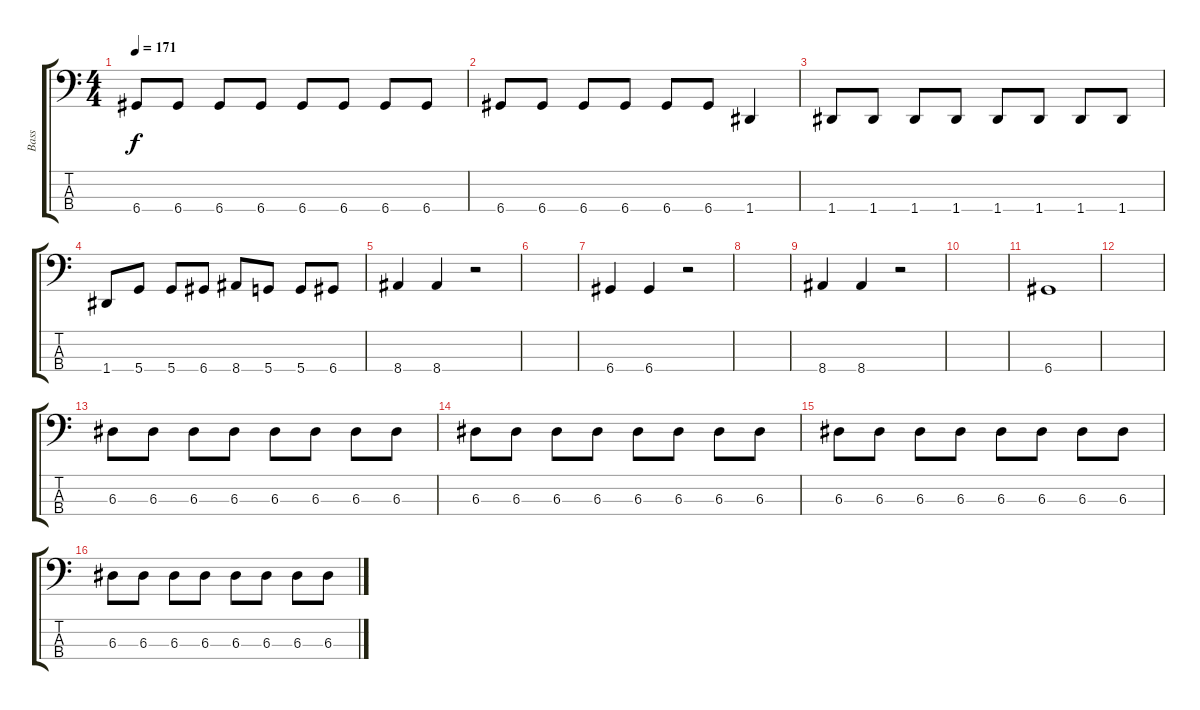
\track ("Bass" "Bass") {instrument electricbassfinger}
\staff {score tabs}
\tuning (G2 D2 A1 D1) {hide}
\ts (4 4)
\tempo 171
\clef f4
\ks c
6.4.8{dy f} 6.4.8 6.4.8 6.4.8 6.4.8 6.4.8 6.4.8 6.4.8 |
6.4.8 6.4.8 6.4.8 6.4.8 6.4.8 6.4.8 1.4.4 |
1.4.8 1.4.8 1.4.8 1.4.8 1.4.8 1.4.8 1.4.8 1.4.8 |
1.4.8 5.4.8 5.4.8 6.4.8 8.4.8 5.4.8 5.4.8 6.4.8 |
8.4.4 8.4.4 r.2 |
|
6.4.4 6.4.4 r.2 |
|
8.4.4 8.4.4 r.2 |
|
6.4.1 |
|
6.3.8 6.3.8 6.3.8 6.3.8 6.3.8 6.3.8 6.3.8 6.3.8 |
6.3.8 6.3.8 6.3.8 6.3.8 6.3.8 6.3.8 6.3.8 6.3.8 |
6.3.8 6.3.8 6.3.8 6.3.8 6.3.8 6.3.8 6.3.8 6.3.8 |
6.3.8 6.3.8 6.3.8 6.3.8 6.3.8 6.3.8 6.3.8 6.3.8
